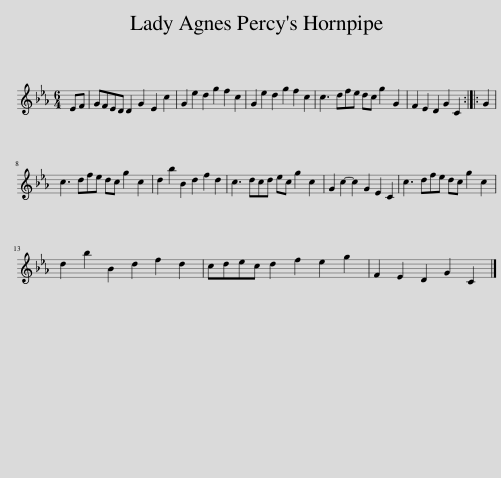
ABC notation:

X:1
L:1/8
M:6/4
I:linebreak $
K:Cmin
V:1 treble
V:1
 EF | GFED D2 G2 E2 c2 | G2 e2 d2 g2 f2 c2 | G2 e2 d2 g2 f2 c2 | c3 dfe dc g2 G2 | %5
 F2 E2 D2 G2 C2 :: G2 |$ c3 dfe dc g2 c2 | d2 b2 B2 d2 f2 d2 | c3 dcd ec g2 c2 | %10
 G2 c2- c2 G2 E2 C2 | c3 dfe dc g2 c2 |$ d2 b2 B2 d2 f2 d2 | cdec d2 f2 e2 g2 | F2 E2 D2 G2 C2 |] %15
